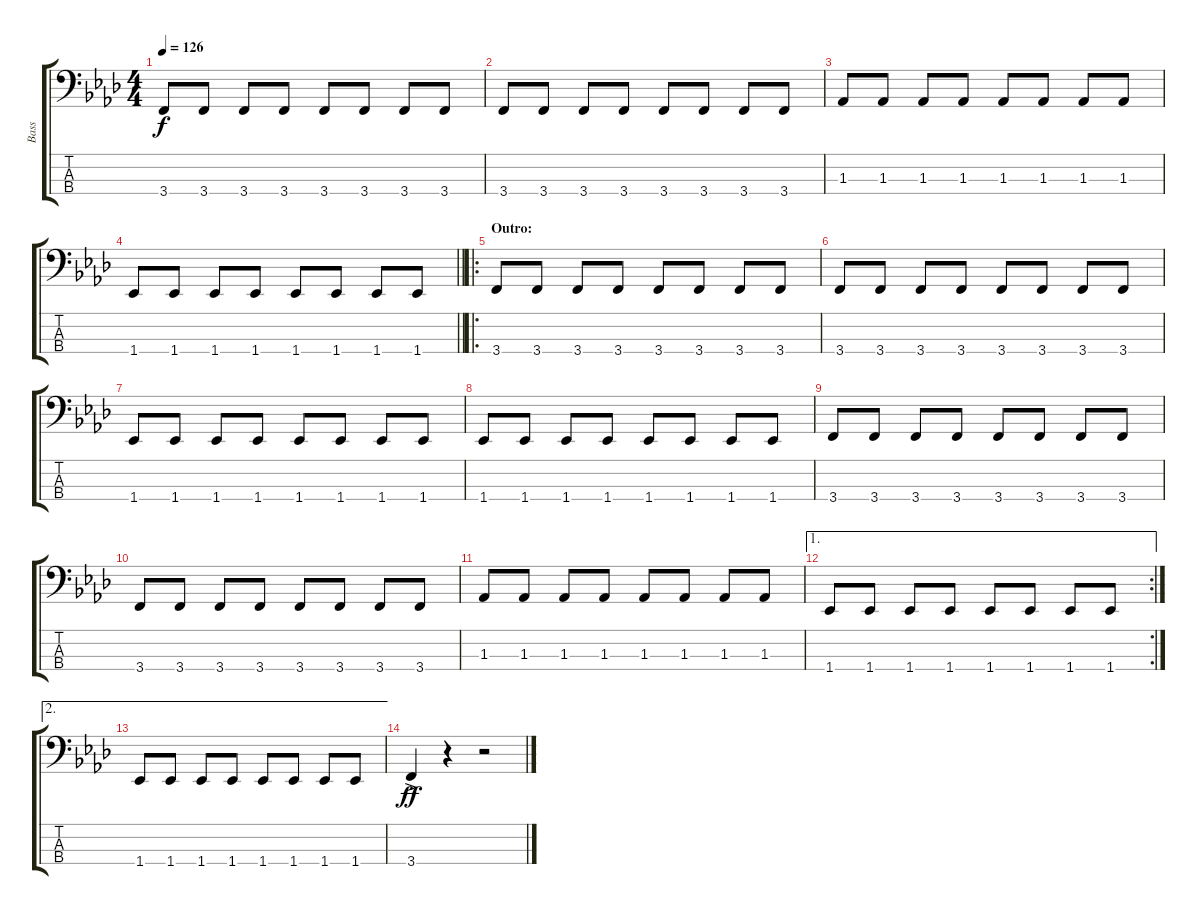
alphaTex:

\track ("Bass" "Bass") {instrument electricbasspick}
\staff {score tabs}
\tuning (F2 C2 G1 D1) {hide}
\ts (4 4)
\tempo 126
\clef f4
\ks fminor
3.4.8{dy f} 3.4.8 3.4.8 3.4.8 3.4.8 3.4.8 3.4.8 3.4.8 |
3.4.8 3.4.8 3.4.8 3.4.8 3.4.8 3.4.8 3.4.8 3.4.8 |
1.3.8 1.3.8 1.3.8 1.3.8 1.3.8 1.3.8 1.3.8 1.3.8 |
\barLineRight lightlight
1.4.8 1.4.8 1.4.8 1.4.8 1.4.8 1.4.8 1.4.8 1.4.8 |
\ro
\section ("" "Outro:")
3.4.8 3.4.8 3.4.8 3.4.8 3.4.8 3.4.8 3.4.8 3.4.8 |
3.4.8 3.4.8 3.4.8 3.4.8 3.4.8 3.4.8 3.4.8 3.4.8 |
1.4.8 1.4.8 1.4.8 1.4.8 1.4.8 1.4.8 1.4.8 1.4.8 |
1.4.8 1.4.8 1.4.8 1.4.8 1.4.8 1.4.8 1.4.8 1.4.8 |
3.4.8 3.4.8 3.4.8 3.4.8 3.4.8 3.4.8 3.4.8 3.4.8 |
3.4.8 3.4.8 3.4.8 3.4.8 3.4.8 3.4.8 3.4.8 3.4.8 |
1.3.8 1.3.8 1.3.8 1.3.8 1.3.8 1.3.8 1.3.8 1.3.8 |
\ae 1
\rc 2
1.4.8 1.4.8 1.4.8 1.4.8 1.4.8 1.4.8 1.4.8 1.4.8 |
\ae 2
1.4.8 1.4.8 1.4.8 1.4.8 1.4.8 1.4.8 1.4.8 1.4.8 |
3.4{ac}.4{dy ff} r.4 r.2
